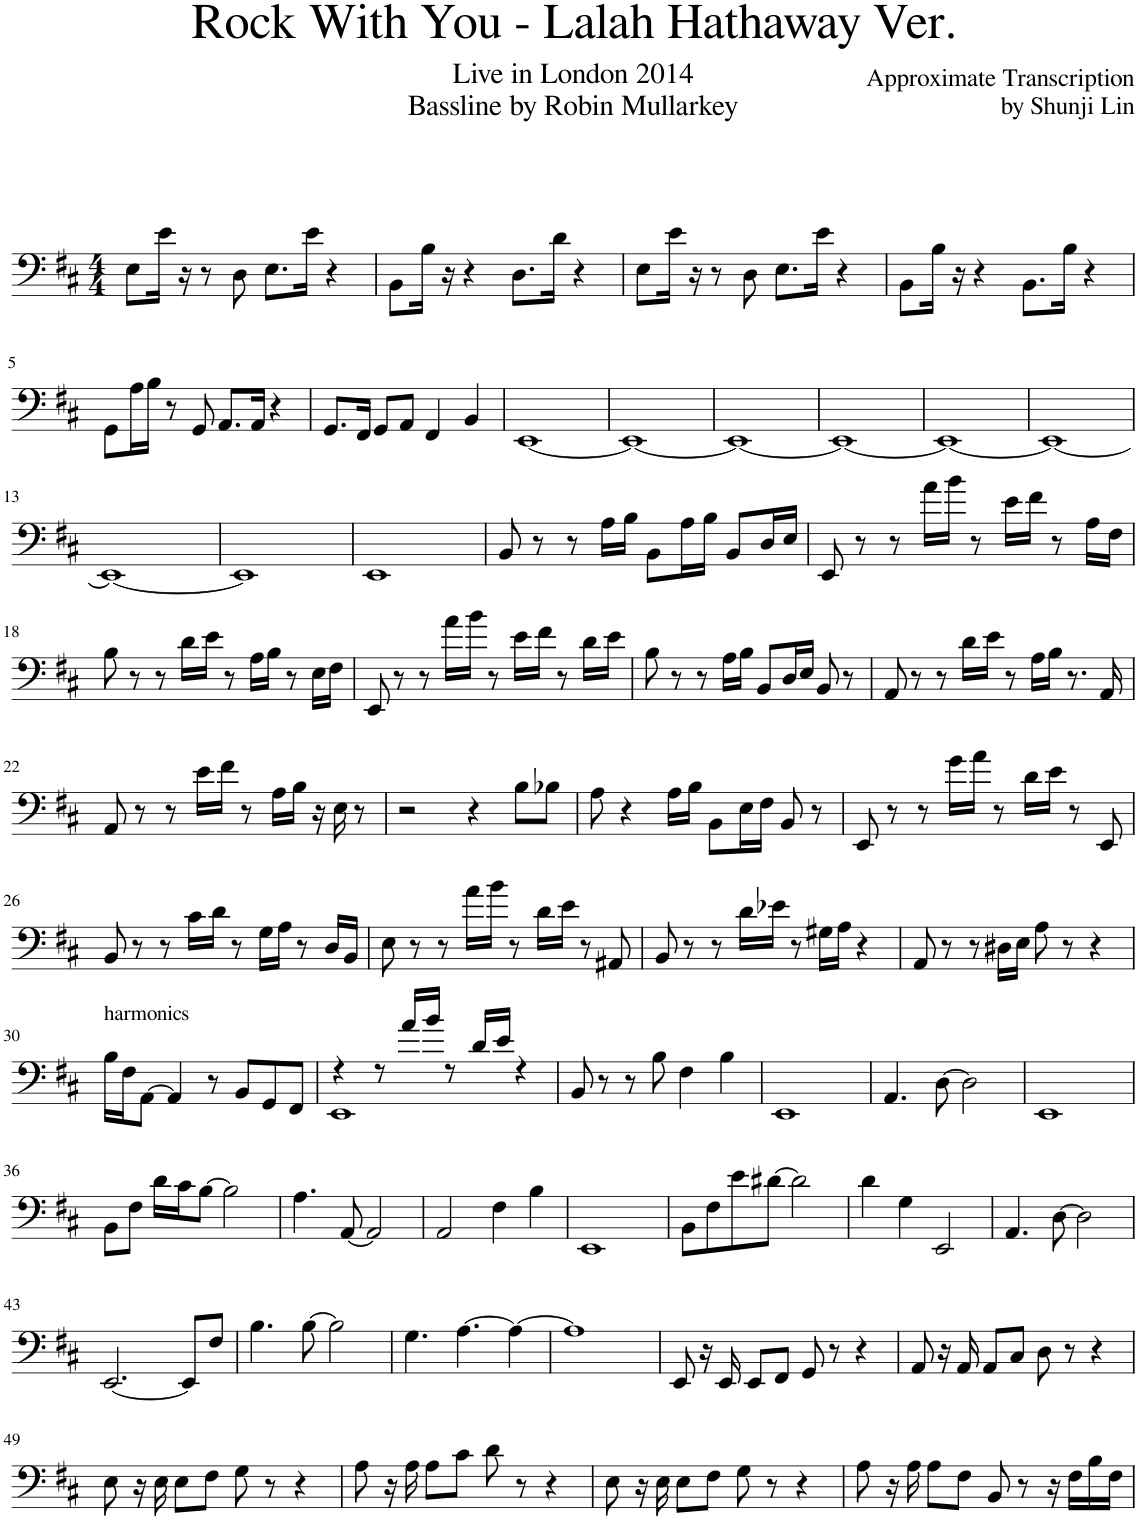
**kern
*part1
*staff1
*I"Piano
*I'Pno.
*clefF4
*k[f#c#]
*M4/4
=1
8E\L
16e\Jk
16r
8r
8D\
8.E\L
16e\Jk
4r
=2
8BB\L
16B\Jk
16r
4r
8.D\L
16d\Jk
4r
=3
8E\L
16e\Jk
16r
8r
8D\
8.E\L
16e\Jk
4r
=4
8BB\L
16B\Jk
16r
4r
8.BB\L
16B\Jk
4r
!!LO:LB:g=z
=5
8GG\L
16A\L
16B\JJ
8r
8GG/
8.AA/L
16AA/Jk
4r
=6
8.GG/L
16FF#/Jk
8GG/L
8AA/J
4FF#/
4BB/
=7
[1EE
=8
1EE_
=9
1EE_
=10
1EE_
=11
1EE_
=12
1EE_
!!LO:LB:g=z
=13
1EE_
=14
1EE]
=15
1EE
=16
8BB/
8r
8r
16A\LL
16B\JJ
8BB\L
16A\L
16B\JJ
8BB/L
16D/L
16E/JJ
=17
8EE/
8r
8r
16a\LL
16b\JJ
8r
16e\LL
16f#\JJ
8r
16A\LL
16F#\JJ
!!LO:LB:g=z
=18
8B\
8r
8r
16d\LL
16e\JJ
8r
16A\LL
16B\JJ
8r
16E\LL
16F#\JJ
=19
8EE/
8r
8r
16a\LL
16b\JJ
8r
16e\LL
16f#\JJ
8r
16d\LL
16e\JJ
=20
8B\
8r
8r
16A\LL
16B\JJ
8BB/L
16D/L
16E/JJ
8BB/
8r
=21
8AA/
8r
8r
16d\LL
16e\JJ
8r
16A\LL
16B\JJ
8.r
16AA/
!!LO:LB:g=z
=22
8AA/
8r
8r
16e\LL
16f#\JJ
8r
16A\LL
16B\JJ
16r
16E\
8r
=23
2r
4r
8B\L
8B-X\J
=24
8A\
4r
16A\LL
16B\JJ
8BB\L
16E\L
16F#\JJ
8BB/
8r
=25
8EE/
8r
8r
16g\LL
16a\JJ
8r
16d\LL
16e\JJ
8r
8EE/
!!LO:LB:g=z
=26
8BB/
8r
8r
16c#\LL
16d\JJ
8r
16G\LL
16A\JJ
8r
16D/LL
16BB/JJ
=27
8E\
8r
8r
16a\LL
16b\JJ
8r
16d\LL
16e\JJ
8r
8AA#X/
=28
8BB/
8r
8r
16d\LL
16e-X\JJ
8r
16G#X\LL
16A\JJ
4r
=29
8AA/
8r
8r
16D#X\LL
16E\JJ
8A\
8r
4r
!!LO:LB:g=z
=30
!LO:TX:a:t=harmonics
16B\LL
16F#\J
[8AA\J
4AA/]
8r
8BB/L
8GG/
8FF#/J
=31
*^
4r	1EE
8r	.
16a/LL	.
16b/JJ	.
8r	.
16d/LL	.
16e/JJ	.
4r	.
*v	*v
=32
8BB/
8r
8r
8B\
4F#\
4B\
=33
1EE
=34
4.AA/
[8D\
2D\]
=35
1EE
!!LO:LB:g=z
=36
8BB\L
8F#\J
16d\LL
16c#\J
[8B\J
2B\]
=37
4.A\
[8AA/
2AA/]
=38
2AA/
4F#\
4B\
=39
1EE
=40
8BB\L
8F#\
8e\
[8d#X\J
2d#\]
=41
4d\
4G\
2EE/
=42
4.AA/
[8D\
2D\]
!!LO:LB:g=z
=43
[2.EE/
8EE/L]
8F#/J
=44
4.B\
[8B\
2B\]
=45
4.G\
[4.A\
4A\_
=46
1A]
=47
8EE/
16r
16EE/
8EE/L
8FF#/J
8GG/
8r
4r
=48
8AA/
16r
16AA/
8AA/L
8C#/J
8D\
8r
4r
!!LO:LB:g=z
=49
8E\
16r
16E\
8E\L
8F#\J
8G\
8r
4r
=50
8A\
16r
16A\
8A\L
8c#\J
8d\
8r
4r
=51
8E\
16r
16E\
8E\L
8F#\J
8G\
8r
4r
=52
8A\
16r
16A\
8A\L
8F#\J
8BB/
8r
16r
16F#\LL
16B\
16F#\JJ
=
*-
